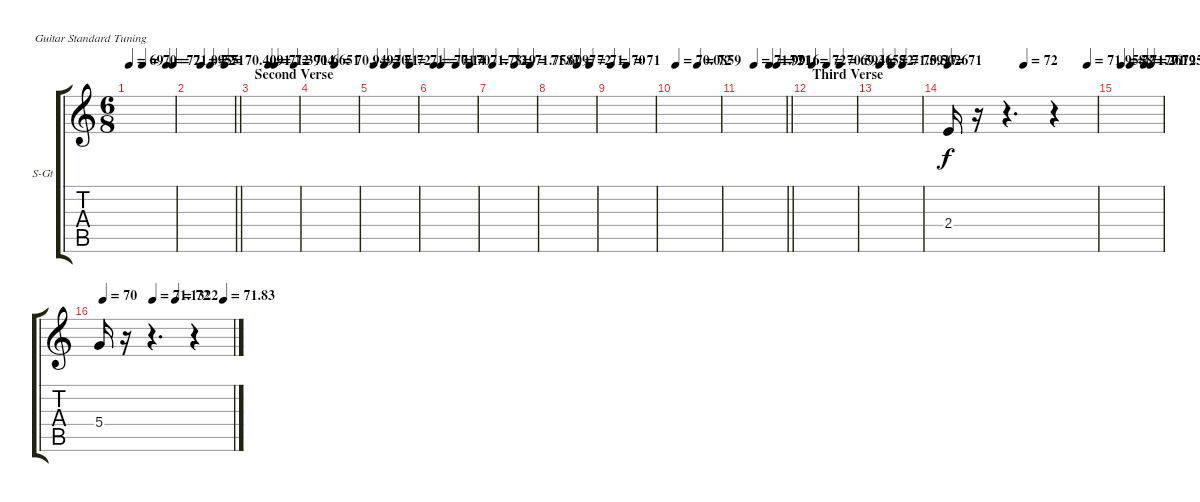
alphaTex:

\bracketExtendMode groupsimilarinstruments
\firstSystemTrackNameOrientation horizontal
\otherSystemsTrackNameOrientation horizontal
\track ("Trumpet" "S-Gt") {instrument acousticguitarsteel}
\staff {score tabs}
\tuning (E4 B3 G3 D3 A2 E2)
\ts (6 8)
\tempo 69
\tempo (70 0.29375)
\tempo (72 0.825)
\tempo (71.0955 0.975)
\clef g2
\scale
0.333333
\ks c
|
\tempo (72 0.26875)
\tempo (71 0.48125)
\tempo (70.4091 0.80625)
\scale
0.333333
\barLineRight lightlight
|
\section ("" "Second Verse")
\tempo (71.3904 0.34375)
\tempo (72 0.48125)
\tempo (71.6651 0.9125)
\scale
0.333333 |
\tempo (70.9492 0.49375)
\scale
0.333333 |
\tempo (70 0.04375)
\tempo (71 0.275)
\tempo (72 0.55)
\tempo (71 0.84375)
\scale
0.333333 |
\tempo (70.14 0.05625)
\tempo (71 0.2125)
\tempo (70 0.55)
\tempo (71.7819 0.8625)
\scale
0.333333 |
\tempo (72 0.04375)
\tempo (71.7587 0.53125)
\tempo (71.6097 0.88125)
\scale
0.333333 |
\tempo (72 0.6)
\tempo (71 0.88125)
\scale
0.333333 |
\tempo (70 0.0375)
\tempo (71 0.375)
\scale
0.333333 |
\tempo (70.0859 0.0125)
\tempo (72 0.5)
\scale
0.333333 |
\tempo (71.9916 0.3125)
\tempo (72 0.65625)
\tempo (71 0.81875)
\scale
0.333333
\barLineRight lightlight
|
\section ("" "Third Verse")
\tempo (72 0.025)
\tempo (70.5946 0.35)
\tempo (69.3158 0.65)
\scale
0.333333 |
\tempo (72 0.075)
\tempo (71.5917 0.34375)
\tempo (70.5026 0.5875)
\scale
0.333333 |
\tempo (71 0.00625)
\tempo (72 0.5125)
\tempo (71.9588 0.9375)
\scale
0.333333 2.4.16 r.16 r.4{d} r.4 |
\tempo (72 0.1)
\tempo (71.2619 0.29375)
\tempo (70.7256 0.60625)
\tempo (71 0.75)
\scale
0.333333 |
\tempo (70 0.0375)
\tempo (71.1322 0.40625)
\tempo (72 0.575)
\tempo (71.83 0.93125)
\scale
0.333333 5.4.16 r.16 r.4{d} r.4
